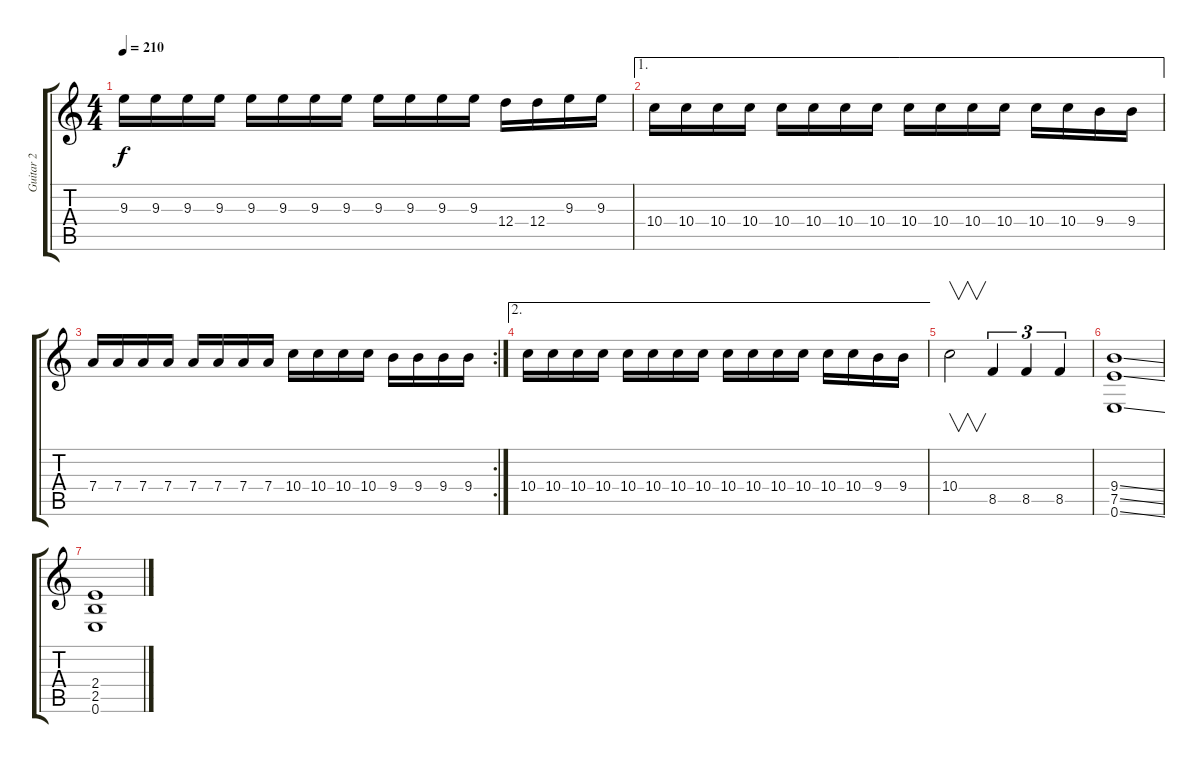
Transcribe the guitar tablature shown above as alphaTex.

\track ("Guitar 2" "Guitar 2") {instrument overdrivenguitar}
\staff {score tabs}
\tuning (E4 B3 G3 D3 A2 E2) {hide}
\ts (4 4)
\tempo 210
\clef g2
\ks c
9.3.16{dy f} 9.3.16 9.3.16 9.3.16 9.3.16 9.3.16 9.3.16 9.3.16 9.3.16 9.3.16 9.3.16 9.3.16 12.4.16 12.4.16 9.3.16 9.3.16 |
\ae 1
10.4.16 10.4.16 10.4.16 10.4.16 10.4.16 10.4.16 10.4.16 10.4.16 10.4.16 10.4.16 10.4.16 10.4.16 10.4.16 10.4.16 9.4.16 9.4.16 |
\rc 2
7.4.16 7.4.16 7.4.16 7.4.16 7.4.16 7.4.16 7.4.16 7.4.16 10.4.16 10.4.16 10.4.16 10.4.16 9.4.16 9.4.16 9.4.16 9.4.16 |
\ae 2
10.4.16 10.4.16 10.4.16 10.4.16 10.4.16 10.4.16 10.4.16 10.4.16 10.4.16 10.4.16 10.4.16 10.4.16 10.4.16 10.4.16 9.4.16 9.4.16 |
10.4.2{v} 8.5.4{tu (3 2)} 8.5.4{tu (3 2)} 8.5.4{tu (3 2)} |
(9.4{ss} 7.5{ss} 0.6{ss}).1 |
(2.4 2.5 0.6).1
